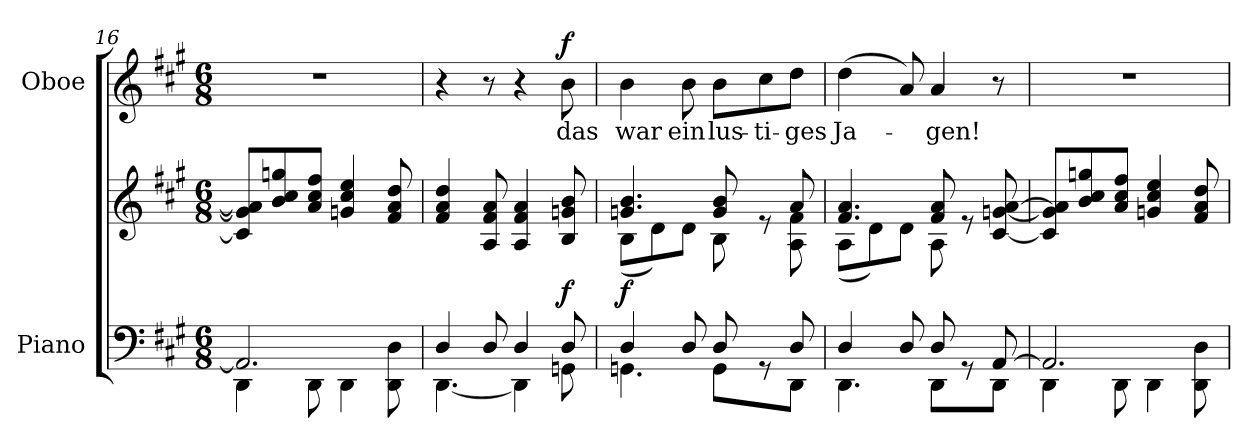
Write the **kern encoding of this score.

**kern	**kern	**dynam	**kern	**text	**dynam
*part2	*part2	*part2	*part1	*part1	*part1
*staff3	*staff2	*staff2/3	*staff1	*staff1	*staff1
*I"Piano	*	*	*I"Oboe	*	*
*I'Pno	*	*	*I'Ob	*	*
*clefF4	*clefG2	*	*clefG2	*	*
*k[f#c#g#]	*k[f#c#g#]	*	*k[f#c#g#]	*	*
*M6/8	*M6/8	*	*M6/8	*	*
=16	=16	=16	=16	=16	=16
*^	*	*	*	*	*
2.AA/]	4DD\	8c#/] 8g/] 8a/]L	.	2.r	.	.
.	.	8b/ 8cc#/ 8ggn/	.	.	.	.
.	8DD\	8a/ 8cc#/ 8ff#/J	.	.	.	.
.	4DD\	4gn/ 4cc#/ 4ee/	.	.	.	.
.	8DD\ 8D\	8f#/ 8a/ 8dd/	.	.	.	.
=17	=17	=17	=17	=17	=17	=17
4D/	[4.DD\	4f#/ 4a/ 4dd/	.	4r	.	.
8D/	.	8A/ 8f#/ 8a/	.	8r	.	.
4D/	4DD\]	4A/ 4f#/ 4a/	.	4r	.	.
!	!	!	!LO:DY:a=2	!	!LO:LY:b	!LO:DY:a
8D/	8GGn\	8B/ 8gn/ 8b/	f	8b\	das	f
=18	=18	=18	=18	=18	=18	=18
*	*	*^	*	*	*	*
!	!	!	!	!LO:DY:a=2	!	!LO:LY:b	!
4D/	4.GGn\	4.gn/ 4.b/	(8B\L	f	4b\	war	.
.	.	.	8d\)	.	.	.	.
!	!	!	!	!	!	!LO:LY:b	!
8D/	.	.	8d\J	.	8b\	ein	.
!	!	!	!	!	!	!LO:LY:b	!
8D/	8GG\L	8g/ 8b/	8B\	.	8b\L	lus-	.
!	!	!	!	!	!	!LO:LY:b	!
8rGG	8ryy	8re	8ryy	.	8cc#\	-ti-	.
!	!	!	!	!	!	!LO:LY:b	!
8D/	8DD\J	8a/	8A\ 8f#\	.	8dd\J	-ges	.
=19	=19	=19	=19	=19	=19	=19	=19
!	!	!	!	!	!	!LO:LY:b	!
4D/	4.DD\	4.f#/ 4.a/	(8A\L	.	(4dd\	Ja-	.
.	.	.	8d\)	.	.	.	.
8D/	.	.	8d\J	.	8a/)	.	.
!	!	!	!	!	!	!LO:LY:b	!
8D/	8DD\L	8f#/ 8a/	8A\	.	4a/	-gen!	.
8rGG	8ryy	8re	4ryy	.	.	.	.
[8AA/	8DD\J	[8c#/ [8gn/ [8a/	.	.	8r	.	.
*	*	*v	*v	*	*	*	*
!!LO:PB:g=z
=20	=20	=20	=20	=20	=20	=20
2.AA/]	4DD\	8c#/] 8g/] 8a/]L	.	2.r	.	.
.	.	8b/ 8cc#/ 8ggn/	.	.	.	.
.	8DD\	8a/ 8cc#/ 8ff#/J	.	.	.	.
.	4DD\	4gn/ 4cc#/ 4ee/	.	.	.	.
.	8DD\ 8D\	8f#/ 8a/ 8dd/	.	.	.	.
*v	*v	*	*	*	*	*
=	=	=	=	=	=
*-	*-	*-	*-	*-	*-
